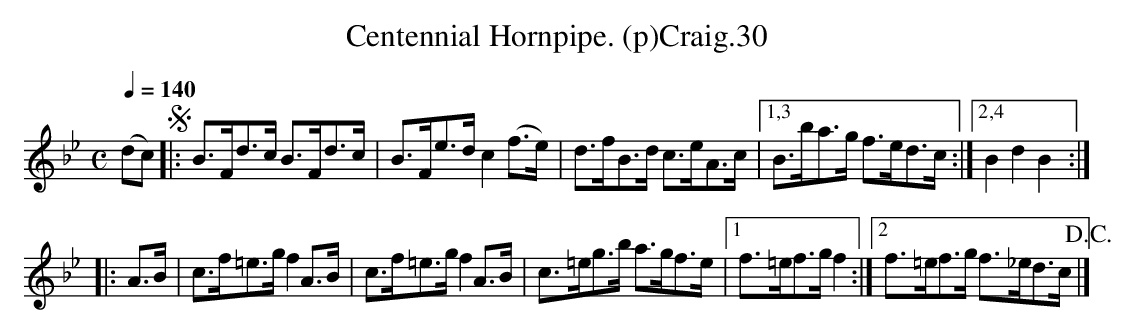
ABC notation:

X:1
T:Centennial Hornpipe. (p)Craig.30
M:C
L:1/8
Q:1/4=140
K:Bb
(dc) S|:B>Fd>c B>Fd>c|B>Fe>d c2(f>e)|d>fB>d c>eA>c|1,3B>ba>g f>ed>c:|2,4 B2d2B2:|
|:A>B|c>f=e>g f2 A>B|c>f=e>g f2 A>B|c>=eg>b a>gf>e|1 f>=ef>g f2:|2 f>=ef>g f>_ed>c !D.C.!|]
